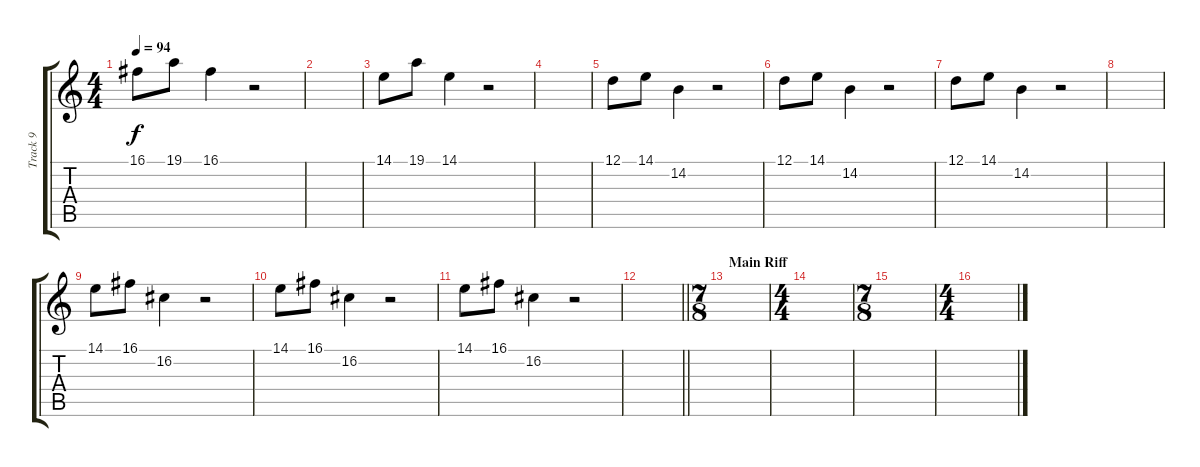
\track ("Track 9" "Track 9") {instrument pad3polysynth}
\staff {score tabs}
\tuning (D4 A3 F3 C3 G2 D2) {hide}
\ts (4 4)
\tempo 94
\clef g2
\ks c
16.1.8{dy f} 19.1.8 16.1.4 r.2 |
|
14.1.8 19.1.8 14.1.4 r.2 |
|
12.1.8 14.1.8 14.2.4 r.2 |
12.1.8 14.1.8 14.2.4 r.2 |
12.1.8 14.1.8 14.2.4 r.2 |
|
14.1.8 16.1.8 16.2.4 r.2 |
14.1.8 16.1.8 16.2.4 r.2 |
14.1.8 16.1.8 16.2.4 r.2 |
\barLineRight lightlight
|
\ts (7 8)
\section ("" "Main Riff")
|
\ts (4 4)
|
\ts (7 8)
|
\ts (4 4)
